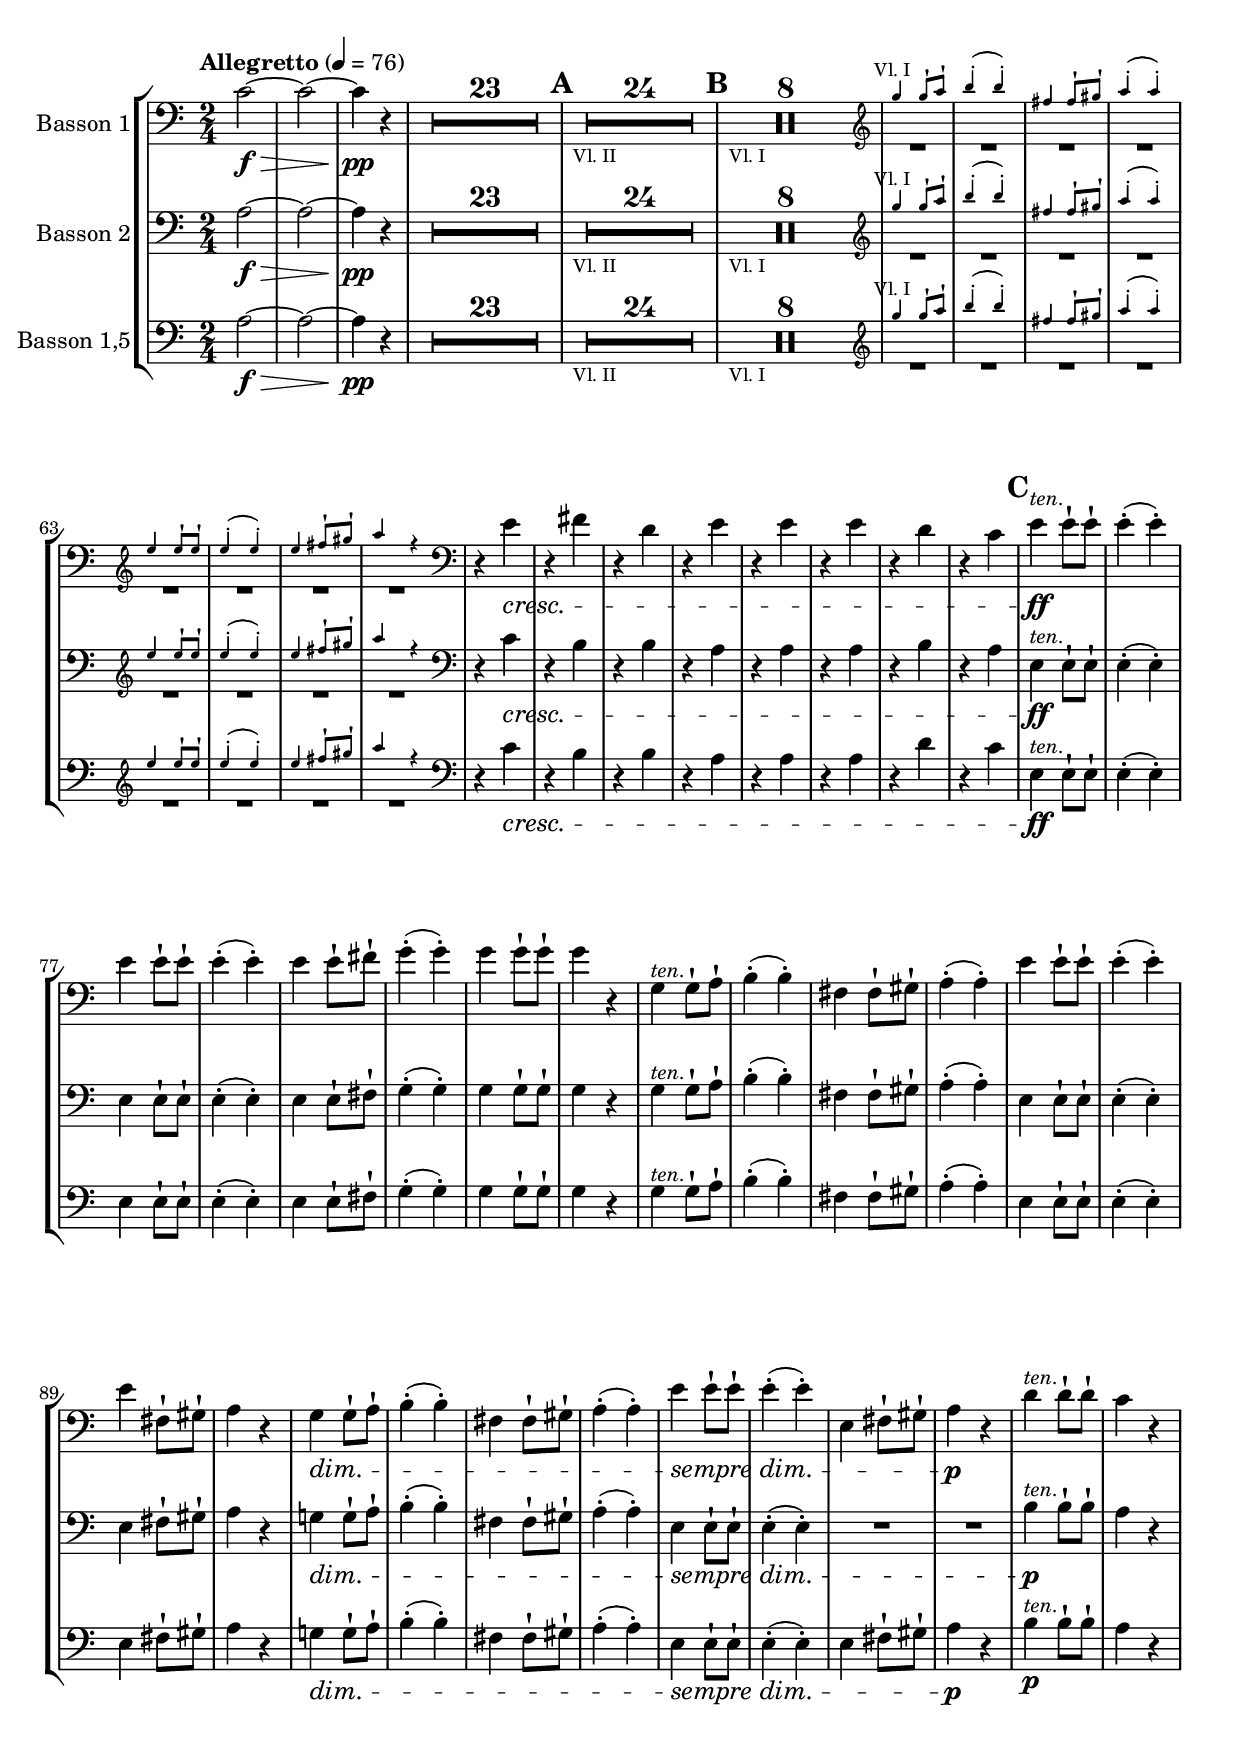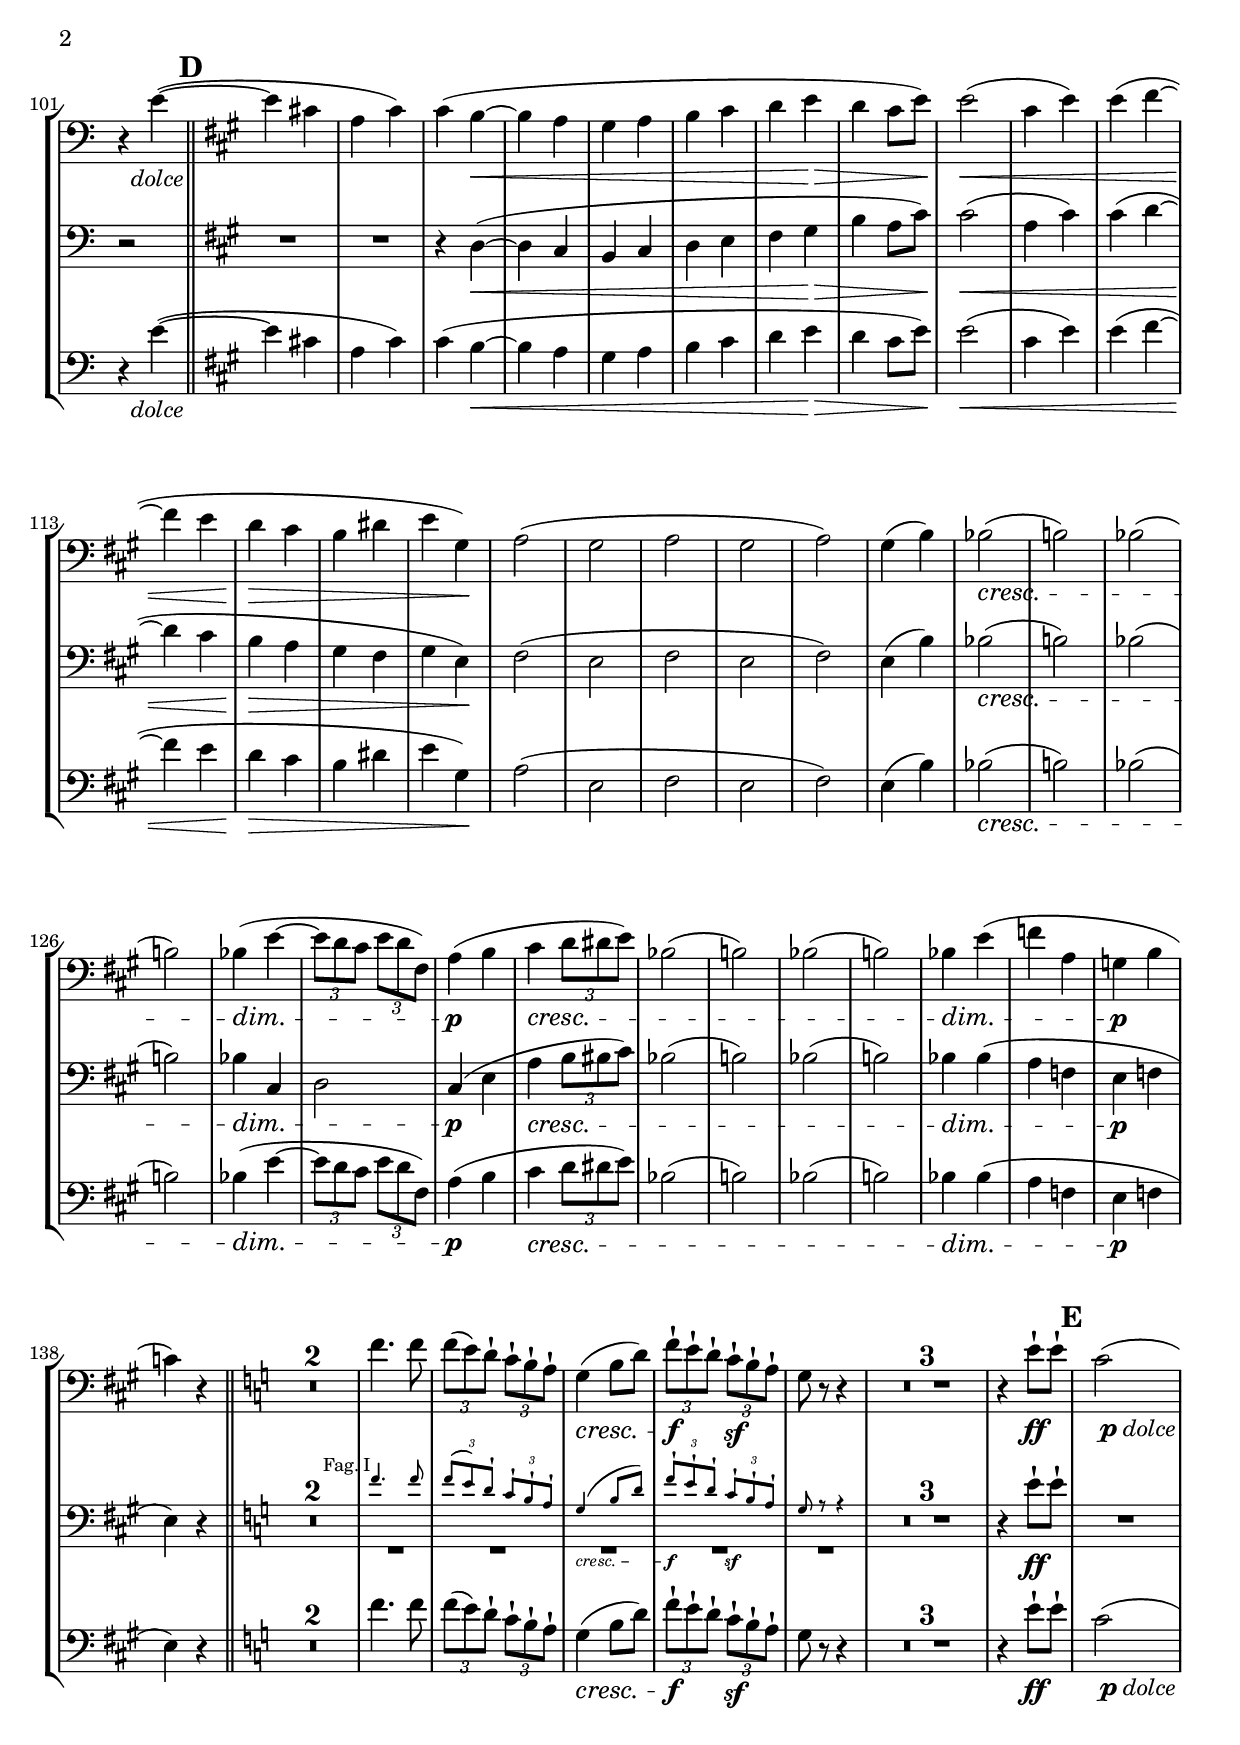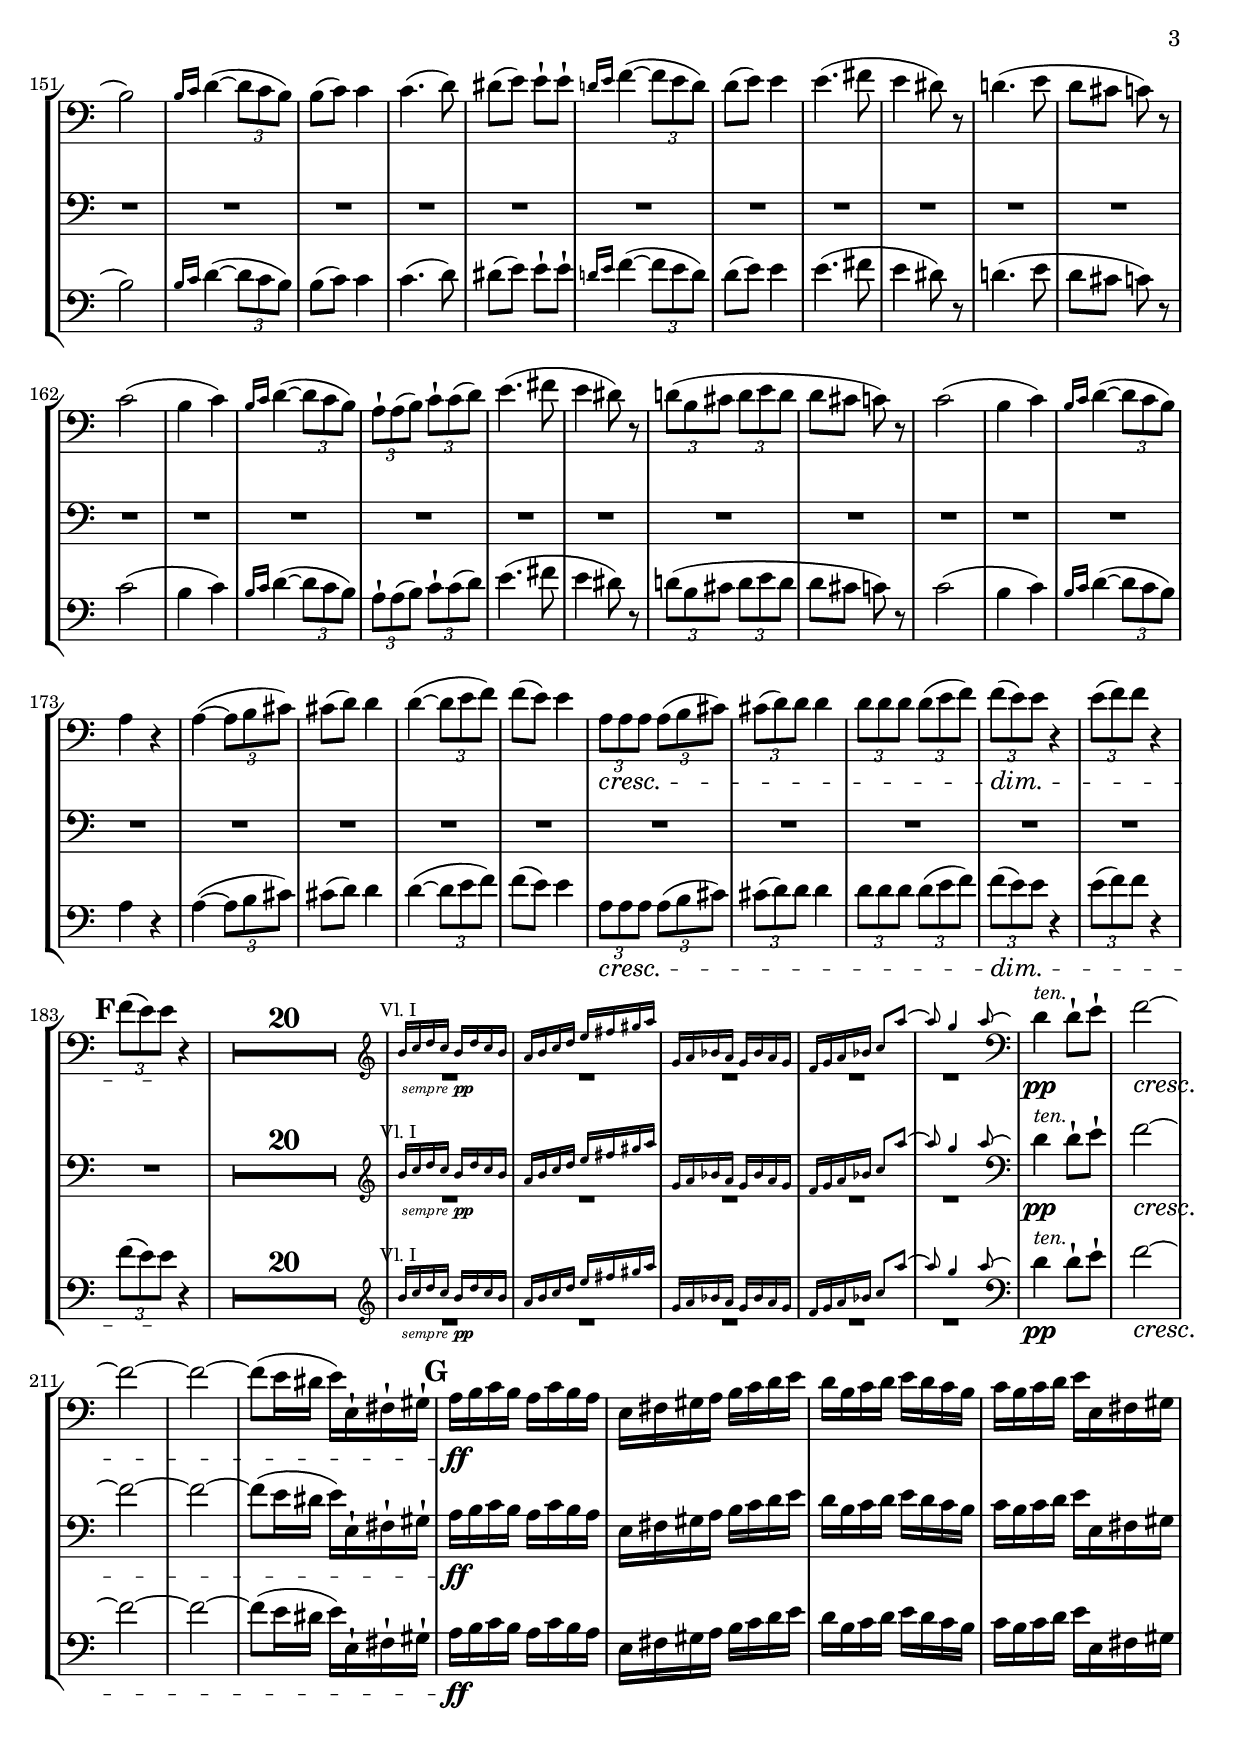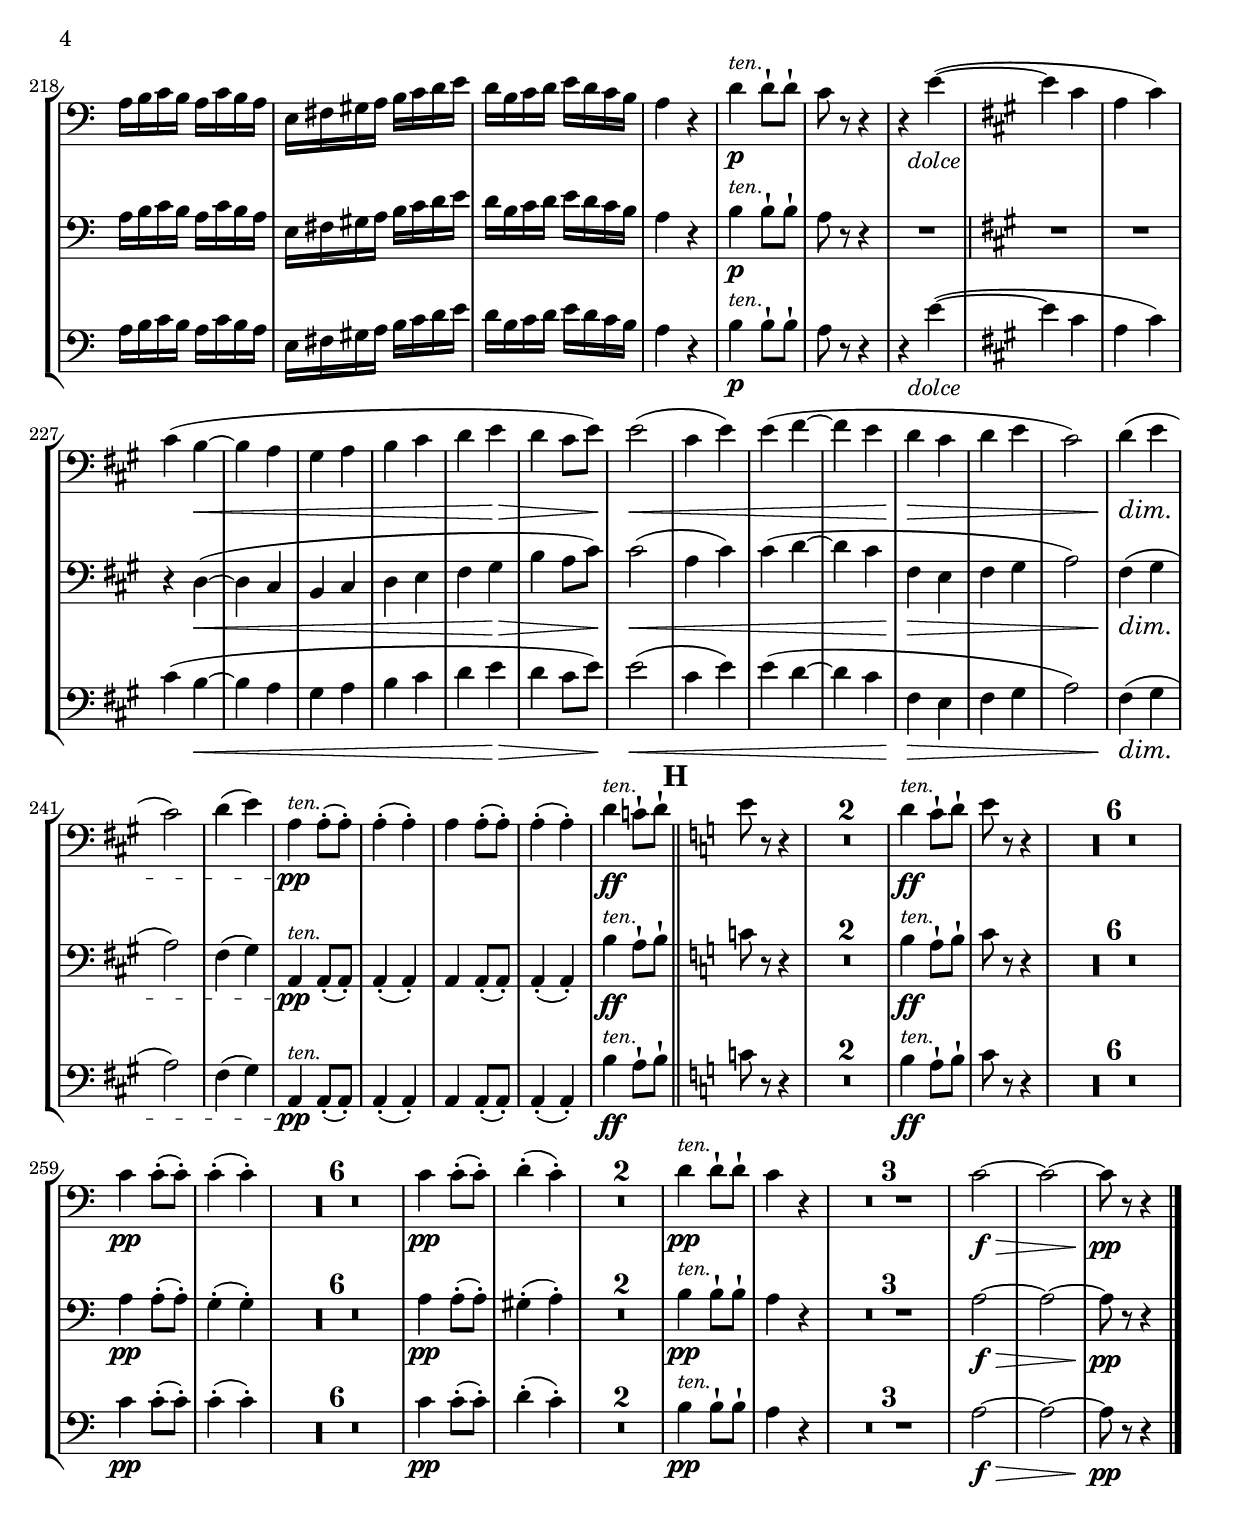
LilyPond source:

\version "2.24"

\include "../../definitions.ly"
\version "2.24"

\include "../../definitions.ly"
\version "2.24"

\include "../../definitions.ly"

\addQuote "M2Vl1" {
	\relative c''' {
		R2*3 |
		R2*23 |
		R2*24 |
		R2*8 |
		g4 g8-! a8-! |
		b4(-. b4-.) |
		fis4 fis8-! gis-! |
		a4(-. a4-.) |
		e4 e8-! e8-! |
		e4(-. e4-.) |
		e4 fis8-! gis8-! |
		a4 r4 |
		R2*137 |
		b,16 \semprepp c d c b d c b |
		a b c d e fis gis a |
		g, a bes a g bes a g |
		f g a bes c8 a'8~ |
		a8 g4 \tweak control-points #'((4.2 . 3.5) (5 . 4) (5.5 . 4) (6 . 3.5)) ( <> ) a8  |
	}
}


voicebeethovenHxmouvementCxbassonBxmd = \absolute {
	\include "../../parametres.ly"
	\clef bass \time 2/4 \key a \minor \tempo "Allegretto" 4=76
	c'2~ \f\> |
	c'2~ |
	c'4\pp r4 |
	R2*23 |
	\mark\default
	<>_\markup{\center-align \tiny "Vl. II"} R2*24 |
	\mark\default
	<>_\markup{\center-align \tiny "Vl. I"} R2*8 |
	\cueDuringWithClef #"M2Vl1" #UP "treble" {<>^\markup {\center-align \tiny "Vl. I"} R2*8} |
	r4 e'4 \cresc |
	r4 fis'4 |
	r4 d'4 |
	r4 e'4 |
	r4 e'4 |
	r4 e'4 |
	r4 d'4 |
	r4 c'4 |
	\mark\default
	e'4\tenutotext \ff e'8-! e'8-! |
	e'4-.( e'4-.) |
	e'4 e'8-! e'8-! |
	e'4-.( e'4-.) |
	e'4 e'8-! fis'8-! |
	g'4-.( g'4-.) |
	g'4 g'8-! g'8-! |
	g'4 r4 |
	g4\tenutotext g8-! a8-! |
	b4-.( b4-.) |
	fis4 fis8-! gis8-! |
	a4-.( a4-.) |
	e'4 e'8-! e'8-! |
	e'4-.( e'4-.) |
	e'4 fis8-! gis8-! |
	a4 r4 |
	g4 \dim g8-! a8-! |
	b4-.( b4-.) |
	fis4 fis8-! gis8-! |
	a4-.( a4-.) |
	e'4 \sempredim e'8-! e'8-! |
	e'4-.( e'4-.) |
	e4 fis8-! gis8-! |
	a4 \p r4 |
	d'4\tenutotext d'8-! d'8-! |
	c'4 r4 |
	r4 e'4(~ \dolce \section |
	\mark\default \barNumberCheck 102
	\key a \major e'4 cis'!4 |
	a4 cis'4) |
	cis'4( b4~ \< |
	b4 a4 |
	gis4 a4 |
	b4 cis'4 |
	d'4 e'4 \> |
	d'4 cis'8 e'8) |
	e'2( \< |
	cis'4 e'4) |
	e'4( fis'4~ |
	fis'4 e'4 |
	d'4 \> cis'4 |
	b4 dis'4 |
	e'4 gis4) \! |
	a2( |
	gis2 |
	a2 |
	gis2 |
	a2) |
	gis4( b4) |
	bes2( \cresc |
	b2) |
	bes2( |
	b2) |
	bes4( \dim e'4~ |
	\tuplet 3/2 {e'8 d'8 cis'8} \tuplet 3/2 {e'8 d'8 fis8}) |
	a4( \p b4 |
	cis'4 \cresc \tuplet 3/2 {d'8 dis'8 e'8}) |
	bes2( |
	b2) |
	bes2( |
	b2) |
	bes4 \dim e'4( |
	f'4 a4 |
	g4 \p b4 |
	c'4) r4 \section |
	\key a \minor
	R2*2 |
	f'4. f'8 |
	\tuplet 3/2 {f'8( e'8) d'8-!} \tuplet 3/2 {c'8-! b8-! a8-!} |
	g4( \cresc b8 d'8) |
	\tuplet 3/2 {f'8-! \f e'8-! d'8-!} \tuplet 3/2 {c'8-! \sf b8-! a8-!} |
	g8 r8 r4 |
	R2*3 |
	r4 e'8-! \ff e'8-! |
	\mark\default \barNumberCheck 150
	c'2( \pdolce |
	b2) |
	\grace{b16 c'16} d'4(~ \tuplet 3/2 {d'8 c'8 b8}) |
	b8( c'8) c'4 |
	c'4.( d'8) |
	dis'8( e'8) e'8-! e'8-! |
	\grace{d'16 e'16} f'4(~ \tuplet 3/2 {f'8 e'8 d'8}) |
	d'8( e'8) e'4 |
	e'4.( fis'8 |
	e'4 dis'8) r8 |
	d'4.( e'8 |
	d'8 cis'8 c'8) r8 |
	c'2( |
	b4 c'4) |
	\grace{b16 c'} d'4(~ \tuplet 3/2 {d'8 c'8 b8}) |
	\tuplet 3/2 {a8-! a8( b8)} \tuplet 3/2 {c'8-! c'8( d'8)} |
	e'4.( fis'8 |
	e'4 dis'8) r8 |
	% TODO: il faudrait mettre une liaison de phrasé
	\tuplet 3/2 {d'8( b8 cis'8} \tuplet 3/2 {d'8 e'8 d'8} |
	d'8 cis'8 c'8) r8 |
	c'2( |
	b4 c'4) |
	\grace{b16 c'} d'4(~ \tuplet 3/2 {d'8 c'8 b8}) |
	a4 r4 |
	a4(~ \tuplet 3/2 {a8 b8 cis'8}) |
	cis'8( d'8) d'4 |
	d'4(~ \tuplet 3/2 {d'8 e'8 f'8}) |
	f'8( e'8) e'4 |
	\tuplet 3/2 {a8 \cresc a8 a8} \tuplet 3/2 {a8( b8 cis'8)} |
	\tuplet 3/2 {cis'8( d'8) d'8} d'4 |
	\tuplet 3/2 {d'8 d'8 d'8} \tuplet 3/2 {d'8( e'8 f'8)} |
	\tuplet 3/2 {f'8( \dim e'8 ) e'8} r4 |
	\tuplet 3/2 {e'8( f'8) f'8} r4 |
	\mark\default \barNumberCheck 183
	\tuplet 3/2 {f'8( e'8) e'8 \!} r4 |
	R2*20 |
	\cueDuringWithClef #"M2Vl1" #UP "treble" {<>^\markup {\center-align \tiny "Vl. I"} R2*5} |
	d'4\tenutotext \pp d'8-! e'8-! |
	f'2~ \cresc |
	f'2~ |
	f'2~ |
	f'8( e'16 dis'16 e'16) e16-! fis16-! gis16-! |
	\mark\default \barNumberCheck 214
	a16 \ff b16 c'16 b16 a16 c'16 b16 a16 |
	e16 fis16 gis16 a16 b16 c'16 d'16 e'16 |
	d'16 b16 c'16 d'16 e'16 d'16 c'16 b16 |
	c'16 b16 c'16 d'16 e'16 e16 fis16 gis16 |
	a16 b16 c'16 b16 a16 c'16 b16 a16 |
	e16 fis16 gis16 a16 b16 c'16 d'16 e'16 |
	d'16 b16 c'16 d'16 e'16 d'16 c'16 b16 |
	a4 r4 |
	d'4\tenutotext \p d'8-! d'8-! |
	c'8 r8 r4 |
	r4 e'4(~ \dolce |
	\key a \major
	e'4 cis'4 |
	a4 cis'4 ) |
	cis'4( b4~ \< |
	b4 a4 |
	gis4 a4 |
	b4 cis'4 |
	d'4 e'4 \> |
	d'4 cis'8 e'8) |
	e'2( \< |
	cis'4 e'4) |
	e'4( fis'4~ |
	fis'4 e'4 |
	d'4 \> cis'4 |
	d'4 e'4 |
	cis'2) |
	d'4( \dim e'4 |
	cis'2) |
	d'4( e'4) |
	a4\tenutotext \pp a8-.( a8-.) |
	a4-.( a4-.) |
	a4 a8-.( a8-.) |
	a4-.( a4-.) |
	d'4\tenutotext \ff c'8-! d'8-! \section |
	\mark\default \barNumberCheck 248
	\key a \minor e'8 r8 r4 |
	R2*2 |
	d'4\tenutotext \ff c'8-! d'8-! |
	e'8 r8 r4 |
	R2*6 |
	c'4 \pp c'8-.( c'8-.) |
	c'4-.( c'4-.) |
	R2*6 |
	c'4 \pp c'8-.( c'8-.) |
	d'4-.( c'4-.) |
	R2*2 |
	d'4\tenutotext \pp d'8-! d'8-! |
	c'4 r4 |
	R2*3 |
	c'2~ \f\> |
	c'2~ |
	c'8 \pp r8 r4 \fine |
}

\version "2.24"

\include "../../definitions.ly"
\version "2.24"

\include "../../definitions.ly"

\addQuote "M2Vl1" {
	\relative c''' {
		R2*3 |
		R2*23 |
		R2*24 |
		R2*8 |
		g4 g8-! a8-! |
		b4(-. b4-.) |
		fis4 fis8-! gis-! |
		a4(-. a4-.) |
		e4 e8-! e8-! |
		e4(-. e4-.) |
		e4 fis8-! gis8-! |
		a4 r4 |
		R2*137 |
		b,16 \semprepp c d c b d c b |
		a b c d e fis gis a |
		g, a bes a g bes a g |
		f g a bes c8 a'8~ |
		a8 g4 \tweak control-points #'((4.2 . 3.5) (5 . 4) (5.5 . 4) (6 . 3.5)) ( <> ) a8  |
	}
}

\version "2.24"

\include "../../definitions.ly"
\version "2.24"

\include "../../definitions.ly"

\addQuote "M2Vl1" {
	\relative c''' {
		R2*3 |
		R2*23 |
		R2*24 |
		R2*8 |
		g4 g8-! a8-! |
		b4(-. b4-.) |
		fis4 fis8-! gis-! |
		a4(-. a4-.) |
		e4 e8-! e8-! |
		e4(-. e4-.) |
		e4 fis8-! gis8-! |
		a4 r4 |
		R2*137 |
		b,16 \semprepp c d c b d c b |
		a b c d e fis gis a |
		g, a bes a g bes a g |
		f g a bes c8 a'8~ |
		a8 g4 \tweak control-points #'((4.2 . 3.5) (5 . 4) (5.5 . 4) (6 . 3.5)) ( <> ) a8  |
	}
}


voicebeethovenHxmouvementCxbassonBxmd = \absolute {
	\include "../../parametres.ly"
	\clef bass \time 2/4 \key a \minor \tempo "Allegretto" 4=76
	c'2~ \f\> |
	c'2~ |
	c'4\pp r4 |
	R2*23 |
	\mark\default
	<>_\markup{\center-align \tiny "Vl. II"} R2*24 |
	\mark\default
	<>_\markup{\center-align \tiny "Vl. I"} R2*8 |
	\cueDuringWithClef #"M2Vl1" #UP "treble" {<>^\markup {\center-align \tiny "Vl. I"} R2*8} |
	r4 e'4 \cresc |
	r4 fis'4 |
	r4 d'4 |
	r4 e'4 |
	r4 e'4 |
	r4 e'4 |
	r4 d'4 |
	r4 c'4 |
	\mark\default
	e'4\tenutotext \ff e'8-! e'8-! |
	e'4-.( e'4-.) |
	e'4 e'8-! e'8-! |
	e'4-.( e'4-.) |
	e'4 e'8-! fis'8-! |
	g'4-.( g'4-.) |
	g'4 g'8-! g'8-! |
	g'4 r4 |
	g4\tenutotext g8-! a8-! |
	b4-.( b4-.) |
	fis4 fis8-! gis8-! |
	a4-.( a4-.) |
	e'4 e'8-! e'8-! |
	e'4-.( e'4-.) |
	e'4 fis8-! gis8-! |
	a4 r4 |
	g4 \dim g8-! a8-! |
	b4-.( b4-.) |
	fis4 fis8-! gis8-! |
	a4-.( a4-.) |
	e'4 \sempredim e'8-! e'8-! |
	e'4-.( e'4-.) |
	e4 fis8-! gis8-! |
	a4 \p r4 |
	d'4\tenutotext d'8-! d'8-! |
	c'4 r4 |
	r4 e'4(~ \dolce \section |
	\mark\default \barNumberCheck 102
	\key a \major e'4 cis'!4 |
	a4 cis'4) |
	cis'4( b4~ \< |
	b4 a4 |
	gis4 a4 |
	b4 cis'4 |
	d'4 e'4 \> |
	d'4 cis'8 e'8) |
	e'2( \< |
	cis'4 e'4) |
	e'4( fis'4~ |
	fis'4 e'4 |
	d'4 \> cis'4 |
	b4 dis'4 |
	e'4 gis4) \! |
	a2( |
	gis2 |
	a2 |
	gis2 |
	a2) |
	gis4( b4) |
	bes2( \cresc |
	b2) |
	bes2( |
	b2) |
	bes4( \dim e'4~ |
	\tuplet 3/2 {e'8 d'8 cis'8} \tuplet 3/2 {e'8 d'8 fis8}) |
	a4( \p b4 |
	cis'4 \cresc \tuplet 3/2 {d'8 dis'8 e'8}) |
	bes2( |
	b2) |
	bes2( |
	b2) |
	bes4 \dim e'4( |
	f'4 a4 |
	g4 \p b4 |
	c'4) r4 \section |
	\key a \minor
	R2*2 |
	f'4. f'8 |
	\tuplet 3/2 {f'8( e'8) d'8-!} \tuplet 3/2 {c'8-! b8-! a8-!} |
	g4( \cresc b8 d'8) |
	\tuplet 3/2 {f'8-! \f e'8-! d'8-!} \tuplet 3/2 {c'8-! \sf b8-! a8-!} |
	g8 r8 r4 |
	R2*3 |
	r4 e'8-! \ff e'8-! |
	\mark\default \barNumberCheck 150
	c'2( \pdolce |
	b2) |
	\grace{b16 c'16} d'4(~ \tuplet 3/2 {d'8 c'8 b8}) |
	b8( c'8) c'4 |
	c'4.( d'8) |
	dis'8( e'8) e'8-! e'8-! |
	\grace{d'16 e'16} f'4(~ \tuplet 3/2 {f'8 e'8 d'8}) |
	d'8( e'8) e'4 |
	e'4.( fis'8 |
	e'4 dis'8) r8 |
	d'4.( e'8 |
	d'8 cis'8 c'8) r8 |
	c'2( |
	b4 c'4) |
	\grace{b16 c'} d'4(~ \tuplet 3/2 {d'8 c'8 b8}) |
	\tuplet 3/2 {a8-! a8( b8)} \tuplet 3/2 {c'8-! c'8( d'8)} |
	e'4.( fis'8 |
	e'4 dis'8) r8 |
	% TODO: il faudrait mettre une liaison de phrasé
	\tuplet 3/2 {d'8( b8 cis'8} \tuplet 3/2 {d'8 e'8 d'8} |
	d'8 cis'8 c'8) r8 |
	c'2( |
	b4 c'4) |
	\grace{b16 c'} d'4(~ \tuplet 3/2 {d'8 c'8 b8}) |
	a4 r4 |
	a4(~ \tuplet 3/2 {a8 b8 cis'8}) |
	cis'8( d'8) d'4 |
	d'4(~ \tuplet 3/2 {d'8 e'8 f'8}) |
	f'8( e'8) e'4 |
	\tuplet 3/2 {a8 \cresc a8 a8} \tuplet 3/2 {a8( b8 cis'8)} |
	\tuplet 3/2 {cis'8( d'8) d'8} d'4 |
	\tuplet 3/2 {d'8 d'8 d'8} \tuplet 3/2 {d'8( e'8 f'8)} |
	\tuplet 3/2 {f'8( \dim e'8 ) e'8} r4 |
	\tuplet 3/2 {e'8( f'8) f'8} r4 |
	\mark\default \barNumberCheck 183
	\tuplet 3/2 {f'8( e'8) e'8 \!} r4 |
	R2*20 |
	\cueDuringWithClef #"M2Vl1" #UP "treble" {<>^\markup {\center-align \tiny "Vl. I"} R2*5} |
	d'4\tenutotext \pp d'8-! e'8-! |
	f'2~ \cresc |
	f'2~ |
	f'2~ |
	f'8( e'16 dis'16 e'16) e16-! fis16-! gis16-! |
	\mark\default \barNumberCheck 214
	a16 \ff b16 c'16 b16 a16 c'16 b16 a16 |
	e16 fis16 gis16 a16 b16 c'16 d'16 e'16 |
	d'16 b16 c'16 d'16 e'16 d'16 c'16 b16 |
	c'16 b16 c'16 d'16 e'16 e16 fis16 gis16 |
	a16 b16 c'16 b16 a16 c'16 b16 a16 |
	e16 fis16 gis16 a16 b16 c'16 d'16 e'16 |
	d'16 b16 c'16 d'16 e'16 d'16 c'16 b16 |
	a4 r4 |
	d'4\tenutotext \p d'8-! d'8-! |
	c'8 r8 r4 |
	r4 e'4(~ \dolce |
	\key a \major
	e'4 cis'4 |
	a4 cis'4 ) |
	cis'4( b4~ \< |
	b4 a4 |
	gis4 a4 |
	b4 cis'4 |
	d'4 e'4 \> |
	d'4 cis'8 e'8) |
	e'2( \< |
	cis'4 e'4) |
	e'4( fis'4~ |
	fis'4 e'4 |
	d'4 \> cis'4 |
	d'4 e'4 |
	cis'2) |
	d'4( \dim e'4 |
	cis'2) |
	d'4( e'4) |
	a4\tenutotext \pp a8-.( a8-.) |
	a4-.( a4-.) |
	a4 a8-.( a8-.) |
	a4-.( a4-.) |
	d'4\tenutotext \ff c'8-! d'8-! \section |
	\mark\default \barNumberCheck 248
	\key a \minor e'8 r8 r4 |
	R2*2 |
	d'4\tenutotext \ff c'8-! d'8-! |
	e'8 r8 r4 |
	R2*6 |
	c'4 \pp c'8-.( c'8-.) |
	c'4-.( c'4-.) |
	R2*6 |
	c'4 \pp c'8-.( c'8-.) |
	d'4-.( c'4-.) |
	R2*2 |
	d'4\tenutotext \pp d'8-! d'8-! |
	c'4 r4 |
	R2*3 |
	c'2~ \f\> |
	c'2~ |
	c'8 \pp r8 r4 \fine |
}


\addQuote "M2Basson1" {\voicebeethovenHxmouvementCxbassonBxmd}

voicebeethovenHxmouvementCxbassonCxmd = \absolute {
	\include "../../parametres.ly"
	\clef bass \time 2/4 \key a \minor \tempo "Allegretto" 4=76
	a2~ \f\> |
	a2~ |
	a4 \pp r4 |
	R2*23 |
	\mark\default
	<>_\markup{\center-align \tiny "Vl. II"} R2*24 |
	\mark\default
	<>_\markup{\center-align \tiny "Vl. I"} R2*8 |
	\cueDuringWithClef #"M2Vl1" #UP "treble" {<>^\markup {\center-align \tiny "Vl. I"} R2*8} |
	r4 c'4 \cresc |
	r4 b4 |
	r4 b4 |
	r4 a4 |
	r4 a4 |
	r4 a4 |
	r4 b4 |
	r4 a4 |
	\mark\default \barNumberCheck 75
	e4\tenutotext \ff e8-! e8-! |
	e4-.( e4-.) |
	e4 e8-! e8-! |
	e4-.( e4-.) |
	e4 e8-! fis8-! |
	g4-.( g4-.) |
	g4 g8-! g8-! |
	g4 r4 |
	g4\tenutotext g8-! a8-! |
	b4-.( b4-.) |
	fis4 fis8-! gis8-! |
	a4-.( a4-.) |
	e4 e8-! e8-! |
	e4-.( e4-.) |
	e4 fis8-! gis8-! |
	a4 r4 |
	g!4 \dim g8-! a8-! |
	b4-.( b4-.) |
	fis4 fis8-! gis8-! |
	a4-.( a4-.) |
	e4 \sempredim e8-! e8-! |
	e4-.( e4-.) |
	R2*2 |
	b4\tenutotext \p b8-! b8-! |
	a4 r4 |
	r2 \section |
	\mark\default \barNumberCheck 102
	\key a \major
	R2*2 |
	r4 d4(~ \< |
	d4 cis4 |
	b,4 cis4 |
	d4 e4 |
	fis4 gis4 \> |
	b4 a8 cis'8) |
	cis'2( \< |
	a4 cis'4) |
	cis'4( d'4~ |
	d'4 cis'4 |
	b4 \> a4 |
	gis4 fis4 |
	gis4 e4) \! |
	fis2( |
	e2 |
	fis2 |
	e2 |
	fis2) |
	e4( b4) |
	bes2( \cresc |
	b2) |
	bes2( |
	b2) |
	bes4 \dim cis4 |
	d2 |
	cis4( \p e4 |
	a4 \cresc \tuplet 3/2 {b8 bis8 cis'8}) |
	bes2( |
	b2) |
	bes2( |
	b2) |
	bes4 \dim bes4( |
	a4 f4 |
	e4 \p f4 |
	e4) r4 \section |
	\key a \minor
	R2*2
	\cueDuring #"M2Basson1" #UP {<>^\markup {\right-align \tiny "Fag. I"} R2*5} |
	R2*3 |
	r4 e'8-! \ff e'8-! |
	\mark\default \barNumberCheck 150
	R2*33 |
	\mark\default
	R2*21 |
	\cueDuringWithClef #"M2Vl1" #UP "treble" {<>^\markup {\center-align \tiny "Vl. I"} R2*5} |
	d'4\tenutotext \pp d'8-! e'8-! |
	f'2~ \cresc |
	f'2~ |
	f'2~ |
	f'8( e'16 dis'16 e'16) e16-! fis16-! gis16-! |
	\mark\default \barNumberCheck 214
	a16 \ff b16 c'16 b16 a16 c'16 b16 a16 |
	e16 fis16 gis16 a16 b16 c'16 d'16 e'16 |
	d'16 b16 c'16 d'16 e'16 d'16 c'16 b16 |
	c'16 b16 c'16 d'16 e'16 e16 fis16 gis16 |
	a16 b16 c'16 b16 a16 c'16 b16 a16 |
	e16 fis16 gis16 a16 b16 c'16 d'16 e'16 |
	d'16 b16 c'16 d'16 e'16 d'16 c'16 b16 |
	a4 r4 |
	b4\tenutotext \p b8-! b8-! |
	a8 r8 r4 |
	R2 \section |
	\key a \major
	R2*2 |
	r4 d4(~ \< |
	d4 cis4 |
	b,4 cis4 |
	d4 e4 |
	fis4 gis4 \> |
	b4 a8 cis'8) |
	cis'2( \< |
	a4 cis'4) |
	cis'4( d'4~ |
	d'4 cis'4 |
	fis4 \> e4 |
	fis4 gis4 |
	a2) |
	fis4( \dim gis4 |
	a2) |
	fis4( gis4) |
	a,4\tenutotext \pp a,8-.( a,8-.) |
	a,4-.( a,4-.) |
	a,4 a,8-.( a,8-.) |
	a,4-.( a,4-.) |
	b4\tenutotext \ff a8-! b8-! \section |
	\key a \minor c'!8 r8 r4 |
	R2*2 |
	b4\tenutotext \ff a8-! b8-! |
	c'8 r8 r4 |
	R2*6 |
	a4 \pp a8-.( a8-.) |
	g4-.( g4-.) |
	R2*6 |
	a4 \pp a8-.( a8-.) |
	gis4-.( a4-.) |
	R2*2 |
	b4\tenutotext \pp b8-! b8-! |
	a4 r4 |
	R2*3 |
	a2~ \f\> |
	a2~ |
	a8 \pp r8 r4 \fine |
}

\version "2.24"

\include "../../definitions.ly"
\version "2.24"

\include "../../definitions.ly"

\addQuote "M2Vl1" {
	\relative c''' {
		R2*3 |
		R2*23 |
		R2*24 |
		R2*8 |
		g4 g8-! a8-! |
		b4(-. b4-.) |
		fis4 fis8-! gis-! |
		a4(-. a4-.) |
		e4 e8-! e8-! |
		e4(-. e4-.) |
		e4 fis8-! gis8-! |
		a4 r4 |
		R2*137 |
		b,16 \semprepp c d c b d c b |
		a b c d e fis gis a |
		g, a bes a g bes a g |
		f g a bes c8 a'8~ |
		a8 g4 \tweak control-points #'((4.2 . 3.5) (5 . 4) (5.5 . 4) (6 . 3.5)) ( <> ) a8  |
	}
}

\version "2.24"

\include "../../definitions.ly"
\version "2.24"

\include "../../definitions.ly"

\addQuote "M2Vl1" {
	\relative c''' {
		R2*3 |
		R2*23 |
		R2*24 |
		R2*8 |
		g4 g8-! a8-! |
		b4(-. b4-.) |
		fis4 fis8-! gis-! |
		a4(-. a4-.) |
		e4 e8-! e8-! |
		e4(-. e4-.) |
		e4 fis8-! gis8-! |
		a4 r4 |
		R2*137 |
		b,16 \semprepp c d c b d c b |
		a b c d e fis gis a |
		g, a bes a g bes a g |
		f g a bes c8 a'8~ |
		a8 g4 \tweak control-points #'((4.2 . 3.5) (5 . 4) (5.5 . 4) (6 . 3.5)) ( <> ) a8  |
	}
}


voicebeethovenHxmouvementCxbassonBxmd = \absolute {
	\include "../../parametres.ly"
	\clef bass \time 2/4 \key a \minor \tempo "Allegretto" 4=76
	c'2~ \f\> |
	c'2~ |
	c'4\pp r4 |
	R2*23 |
	\mark\default
	<>_\markup{\center-align \tiny "Vl. II"} R2*24 |
	\mark\default
	<>_\markup{\center-align \tiny "Vl. I"} R2*8 |
	\cueDuringWithClef #"M2Vl1" #UP "treble" {<>^\markup {\center-align \tiny "Vl. I"} R2*8} |
	r4 e'4 \cresc |
	r4 fis'4 |
	r4 d'4 |
	r4 e'4 |
	r4 e'4 |
	r4 e'4 |
	r4 d'4 |
	r4 c'4 |
	\mark\default
	e'4\tenutotext \ff e'8-! e'8-! |
	e'4-.( e'4-.) |
	e'4 e'8-! e'8-! |
	e'4-.( e'4-.) |
	e'4 e'8-! fis'8-! |
	g'4-.( g'4-.) |
	g'4 g'8-! g'8-! |
	g'4 r4 |
	g4\tenutotext g8-! a8-! |
	b4-.( b4-.) |
	fis4 fis8-! gis8-! |
	a4-.( a4-.) |
	e'4 e'8-! e'8-! |
	e'4-.( e'4-.) |
	e'4 fis8-! gis8-! |
	a4 r4 |
	g4 \dim g8-! a8-! |
	b4-.( b4-.) |
	fis4 fis8-! gis8-! |
	a4-.( a4-.) |
	e'4 \sempredim e'8-! e'8-! |
	e'4-.( e'4-.) |
	e4 fis8-! gis8-! |
	a4 \p r4 |
	d'4\tenutotext d'8-! d'8-! |
	c'4 r4 |
	r4 e'4(~ \dolce \section |
	\mark\default \barNumberCheck 102
	\key a \major e'4 cis'!4 |
	a4 cis'4) |
	cis'4( b4~ \< |
	b4 a4 |
	gis4 a4 |
	b4 cis'4 |
	d'4 e'4 \> |
	d'4 cis'8 e'8) |
	e'2( \< |
	cis'4 e'4) |
	e'4( fis'4~ |
	fis'4 e'4 |
	d'4 \> cis'4 |
	b4 dis'4 |
	e'4 gis4) \! |
	a2( |
	gis2 |
	a2 |
	gis2 |
	a2) |
	gis4( b4) |
	bes2( \cresc |
	b2) |
	bes2( |
	b2) |
	bes4( \dim e'4~ |
	\tuplet 3/2 {e'8 d'8 cis'8} \tuplet 3/2 {e'8 d'8 fis8}) |
	a4( \p b4 |
	cis'4 \cresc \tuplet 3/2 {d'8 dis'8 e'8}) |
	bes2( |
	b2) |
	bes2( |
	b2) |
	bes4 \dim e'4( |
	f'4 a4 |
	g4 \p b4 |
	c'4) r4 \section |
	\key a \minor
	R2*2 |
	f'4. f'8 |
	\tuplet 3/2 {f'8( e'8) d'8-!} \tuplet 3/2 {c'8-! b8-! a8-!} |
	g4( \cresc b8 d'8) |
	\tuplet 3/2 {f'8-! \f e'8-! d'8-!} \tuplet 3/2 {c'8-! \sf b8-! a8-!} |
	g8 r8 r4 |
	R2*3 |
	r4 e'8-! \ff e'8-! |
	\mark\default \barNumberCheck 150
	c'2( \pdolce |
	b2) |
	\grace{b16 c'16} d'4(~ \tuplet 3/2 {d'8 c'8 b8}) |
	b8( c'8) c'4 |
	c'4.( d'8) |
	dis'8( e'8) e'8-! e'8-! |
	\grace{d'16 e'16} f'4(~ \tuplet 3/2 {f'8 e'8 d'8}) |
	d'8( e'8) e'4 |
	e'4.( fis'8 |
	e'4 dis'8) r8 |
	d'4.( e'8 |
	d'8 cis'8 c'8) r8 |
	c'2( |
	b4 c'4) |
	\grace{b16 c'} d'4(~ \tuplet 3/2 {d'8 c'8 b8}) |
	\tuplet 3/2 {a8-! a8( b8)} \tuplet 3/2 {c'8-! c'8( d'8)} |
	e'4.( fis'8 |
	e'4 dis'8) r8 |
	% TODO: il faudrait mettre une liaison de phrasé
	\tuplet 3/2 {d'8( b8 cis'8} \tuplet 3/2 {d'8 e'8 d'8} |
	d'8 cis'8 c'8) r8 |
	c'2( |
	b4 c'4) |
	\grace{b16 c'} d'4(~ \tuplet 3/2 {d'8 c'8 b8}) |
	a4 r4 |
	a4(~ \tuplet 3/2 {a8 b8 cis'8}) |
	cis'8( d'8) d'4 |
	d'4(~ \tuplet 3/2 {d'8 e'8 f'8}) |
	f'8( e'8) e'4 |
	\tuplet 3/2 {a8 \cresc a8 a8} \tuplet 3/2 {a8( b8 cis'8)} |
	\tuplet 3/2 {cis'8( d'8) d'8} d'4 |
	\tuplet 3/2 {d'8 d'8 d'8} \tuplet 3/2 {d'8( e'8 f'8)} |
	\tuplet 3/2 {f'8( \dim e'8 ) e'8} r4 |
	\tuplet 3/2 {e'8( f'8) f'8} r4 |
	\mark\default \barNumberCheck 183
	\tuplet 3/2 {f'8( e'8) e'8 \!} r4 |
	R2*20 |
	\cueDuringWithClef #"M2Vl1" #UP "treble" {<>^\markup {\center-align \tiny "Vl. I"} R2*5} |
	d'4\tenutotext \pp d'8-! e'8-! |
	f'2~ \cresc |
	f'2~ |
	f'2~ |
	f'8( e'16 dis'16 e'16) e16-! fis16-! gis16-! |
	\mark\default \barNumberCheck 214
	a16 \ff b16 c'16 b16 a16 c'16 b16 a16 |
	e16 fis16 gis16 a16 b16 c'16 d'16 e'16 |
	d'16 b16 c'16 d'16 e'16 d'16 c'16 b16 |
	c'16 b16 c'16 d'16 e'16 e16 fis16 gis16 |
	a16 b16 c'16 b16 a16 c'16 b16 a16 |
	e16 fis16 gis16 a16 b16 c'16 d'16 e'16 |
	d'16 b16 c'16 d'16 e'16 d'16 c'16 b16 |
	a4 r4 |
	d'4\tenutotext \p d'8-! d'8-! |
	c'8 r8 r4 |
	r4 e'4(~ \dolce |
	\key a \major
	e'4 cis'4 |
	a4 cis'4 ) |
	cis'4( b4~ \< |
	b4 a4 |
	gis4 a4 |
	b4 cis'4 |
	d'4 e'4 \> |
	d'4 cis'8 e'8) |
	e'2( \< |
	cis'4 e'4) |
	e'4( fis'4~ |
	fis'4 e'4 |
	d'4 \> cis'4 |
	d'4 e'4 |
	cis'2) |
	d'4( \dim e'4 |
	cis'2) |
	d'4( e'4) |
	a4\tenutotext \pp a8-.( a8-.) |
	a4-.( a4-.) |
	a4 a8-.( a8-.) |
	a4-.( a4-.) |
	d'4\tenutotext \ff c'8-! d'8-! \section |
	\mark\default \barNumberCheck 248
	\key a \minor e'8 r8 r4 |
	R2*2 |
	d'4\tenutotext \ff c'8-! d'8-! |
	e'8 r8 r4 |
	R2*6 |
	c'4 \pp c'8-.( c'8-.) |
	c'4-.( c'4-.) |
	R2*6 |
	c'4 \pp c'8-.( c'8-.) |
	d'4-.( c'4-.) |
	R2*2 |
	d'4\tenutotext \pp d'8-! d'8-! |
	c'4 r4 |
	R2*3 |
	c'2~ \f\> |
	c'2~ |
	c'8 \pp r8 r4 \fine |
}

\version "2.24"

\include "../../definitions.ly"
\version "2.24"

\include "../../definitions.ly"

\addQuote "M2Vl1" {
	\relative c''' {
		R2*3 |
		R2*23 |
		R2*24 |
		R2*8 |
		g4 g8-! a8-! |
		b4(-. b4-.) |
		fis4 fis8-! gis-! |
		a4(-. a4-.) |
		e4 e8-! e8-! |
		e4(-. e4-.) |
		e4 fis8-! gis8-! |
		a4 r4 |
		R2*137 |
		b,16 \semprepp c d c b d c b |
		a b c d e fis gis a |
		g, a bes a g bes a g |
		f g a bes c8 a'8~ |
		a8 g4 \tweak control-points #'((4.2 . 3.5) (5 . 4) (5.5 . 4) (6 . 3.5)) ( <> ) a8  |
	}
}

\version "2.24"

\include "../../definitions.ly"
\version "2.24"

\include "../../definitions.ly"

\addQuote "M2Vl1" {
	\relative c''' {
		R2*3 |
		R2*23 |
		R2*24 |
		R2*8 |
		g4 g8-! a8-! |
		b4(-. b4-.) |
		fis4 fis8-! gis-! |
		a4(-. a4-.) |
		e4 e8-! e8-! |
		e4(-. e4-.) |
		e4 fis8-! gis8-! |
		a4 r4 |
		R2*137 |
		b,16 \semprepp c d c b d c b |
		a b c d e fis gis a |
		g, a bes a g bes a g |
		f g a bes c8 a'8~ |
		a8 g4 \tweak control-points #'((4.2 . 3.5) (5 . 4) (5.5 . 4) (6 . 3.5)) ( <> ) a8  |
	}
}


voicebeethovenHxmouvementCxbassonBxmd = \absolute {
	\include "../../parametres.ly"
	\clef bass \time 2/4 \key a \minor \tempo "Allegretto" 4=76
	c'2~ \f\> |
	c'2~ |
	c'4\pp r4 |
	R2*23 |
	\mark\default
	<>_\markup{\center-align \tiny "Vl. II"} R2*24 |
	\mark\default
	<>_\markup{\center-align \tiny "Vl. I"} R2*8 |
	\cueDuringWithClef #"M2Vl1" #UP "treble" {<>^\markup {\center-align \tiny "Vl. I"} R2*8} |
	r4 e'4 \cresc |
	r4 fis'4 |
	r4 d'4 |
	r4 e'4 |
	r4 e'4 |
	r4 e'4 |
	r4 d'4 |
	r4 c'4 |
	\mark\default
	e'4\tenutotext \ff e'8-! e'8-! |
	e'4-.( e'4-.) |
	e'4 e'8-! e'8-! |
	e'4-.( e'4-.) |
	e'4 e'8-! fis'8-! |
	g'4-.( g'4-.) |
	g'4 g'8-! g'8-! |
	g'4 r4 |
	g4\tenutotext g8-! a8-! |
	b4-.( b4-.) |
	fis4 fis8-! gis8-! |
	a4-.( a4-.) |
	e'4 e'8-! e'8-! |
	e'4-.( e'4-.) |
	e'4 fis8-! gis8-! |
	a4 r4 |
	g4 \dim g8-! a8-! |
	b4-.( b4-.) |
	fis4 fis8-! gis8-! |
	a4-.( a4-.) |
	e'4 \sempredim e'8-! e'8-! |
	e'4-.( e'4-.) |
	e4 fis8-! gis8-! |
	a4 \p r4 |
	d'4\tenutotext d'8-! d'8-! |
	c'4 r4 |
	r4 e'4(~ \dolce \section |
	\mark\default \barNumberCheck 102
	\key a \major e'4 cis'!4 |
	a4 cis'4) |
	cis'4( b4~ \< |
	b4 a4 |
	gis4 a4 |
	b4 cis'4 |
	d'4 e'4 \> |
	d'4 cis'8 e'8) |
	e'2( \< |
	cis'4 e'4) |
	e'4( fis'4~ |
	fis'4 e'4 |
	d'4 \> cis'4 |
	b4 dis'4 |
	e'4 gis4) \! |
	a2( |
	gis2 |
	a2 |
	gis2 |
	a2) |
	gis4( b4) |
	bes2( \cresc |
	b2) |
	bes2( |
	b2) |
	bes4( \dim e'4~ |
	\tuplet 3/2 {e'8 d'8 cis'8} \tuplet 3/2 {e'8 d'8 fis8}) |
	a4( \p b4 |
	cis'4 \cresc \tuplet 3/2 {d'8 dis'8 e'8}) |
	bes2( |
	b2) |
	bes2( |
	b2) |
	bes4 \dim e'4( |
	f'4 a4 |
	g4 \p b4 |
	c'4) r4 \section |
	\key a \minor
	R2*2 |
	f'4. f'8 |
	\tuplet 3/2 {f'8( e'8) d'8-!} \tuplet 3/2 {c'8-! b8-! a8-!} |
	g4( \cresc b8 d'8) |
	\tuplet 3/2 {f'8-! \f e'8-! d'8-!} \tuplet 3/2 {c'8-! \sf b8-! a8-!} |
	g8 r8 r4 |
	R2*3 |
	r4 e'8-! \ff e'8-! |
	\mark\default \barNumberCheck 150
	c'2( \pdolce |
	b2) |
	\grace{b16 c'16} d'4(~ \tuplet 3/2 {d'8 c'8 b8}) |
	b8( c'8) c'4 |
	c'4.( d'8) |
	dis'8( e'8) e'8-! e'8-! |
	\grace{d'16 e'16} f'4(~ \tuplet 3/2 {f'8 e'8 d'8}) |
	d'8( e'8) e'4 |
	e'4.( fis'8 |
	e'4 dis'8) r8 |
	d'4.( e'8 |
	d'8 cis'8 c'8) r8 |
	c'2( |
	b4 c'4) |
	\grace{b16 c'} d'4(~ \tuplet 3/2 {d'8 c'8 b8}) |
	\tuplet 3/2 {a8-! a8( b8)} \tuplet 3/2 {c'8-! c'8( d'8)} |
	e'4.( fis'8 |
	e'4 dis'8) r8 |
	% TODO: il faudrait mettre une liaison de phrasé
	\tuplet 3/2 {d'8( b8 cis'8} \tuplet 3/2 {d'8 e'8 d'8} |
	d'8 cis'8 c'8) r8 |
	c'2( |
	b4 c'4) |
	\grace{b16 c'} d'4(~ \tuplet 3/2 {d'8 c'8 b8}) |
	a4 r4 |
	a4(~ \tuplet 3/2 {a8 b8 cis'8}) |
	cis'8( d'8) d'4 |
	d'4(~ \tuplet 3/2 {d'8 e'8 f'8}) |
	f'8( e'8) e'4 |
	\tuplet 3/2 {a8 \cresc a8 a8} \tuplet 3/2 {a8( b8 cis'8)} |
	\tuplet 3/2 {cis'8( d'8) d'8} d'4 |
	\tuplet 3/2 {d'8 d'8 d'8} \tuplet 3/2 {d'8( e'8 f'8)} |
	\tuplet 3/2 {f'8( \dim e'8 ) e'8} r4 |
	\tuplet 3/2 {e'8( f'8) f'8} r4 |
	\mark\default \barNumberCheck 183
	\tuplet 3/2 {f'8( e'8) e'8 \!} r4 |
	R2*20 |
	\cueDuringWithClef #"M2Vl1" #UP "treble" {<>^\markup {\center-align \tiny "Vl. I"} R2*5} |
	d'4\tenutotext \pp d'8-! e'8-! |
	f'2~ \cresc |
	f'2~ |
	f'2~ |
	f'8( e'16 dis'16 e'16) e16-! fis16-! gis16-! |
	\mark\default \barNumberCheck 214
	a16 \ff b16 c'16 b16 a16 c'16 b16 a16 |
	e16 fis16 gis16 a16 b16 c'16 d'16 e'16 |
	d'16 b16 c'16 d'16 e'16 d'16 c'16 b16 |
	c'16 b16 c'16 d'16 e'16 e16 fis16 gis16 |
	a16 b16 c'16 b16 a16 c'16 b16 a16 |
	e16 fis16 gis16 a16 b16 c'16 d'16 e'16 |
	d'16 b16 c'16 d'16 e'16 d'16 c'16 b16 |
	a4 r4 |
	d'4\tenutotext \p d'8-! d'8-! |
	c'8 r8 r4 |
	r4 e'4(~ \dolce |
	\key a \major
	e'4 cis'4 |
	a4 cis'4 ) |
	cis'4( b4~ \< |
	b4 a4 |
	gis4 a4 |
	b4 cis'4 |
	d'4 e'4 \> |
	d'4 cis'8 e'8) |
	e'2( \< |
	cis'4 e'4) |
	e'4( fis'4~ |
	fis'4 e'4 |
	d'4 \> cis'4 |
	d'4 e'4 |
	cis'2) |
	d'4( \dim e'4 |
	cis'2) |
	d'4( e'4) |
	a4\tenutotext \pp a8-.( a8-.) |
	a4-.( a4-.) |
	a4 a8-.( a8-.) |
	a4-.( a4-.) |
	d'4\tenutotext \ff c'8-! d'8-! \section |
	\mark\default \barNumberCheck 248
	\key a \minor e'8 r8 r4 |
	R2*2 |
	d'4\tenutotext \ff c'8-! d'8-! |
	e'8 r8 r4 |
	R2*6 |
	c'4 \pp c'8-.( c'8-.) |
	c'4-.( c'4-.) |
	R2*6 |
	c'4 \pp c'8-.( c'8-.) |
	d'4-.( c'4-.) |
	R2*2 |
	d'4\tenutotext \pp d'8-! d'8-! |
	c'4 r4 |
	R2*3 |
	c'2~ \f\> |
	c'2~ |
	c'8 \pp r8 r4 \fine |
}


\addQuote "M2Basson1" {\voicebeethovenHxmouvementCxbassonBxmd}

voicebeethovenHxmouvementCxbassonCxmd = \absolute {
	\include "../../parametres.ly"
	\clef bass \time 2/4 \key a \minor \tempo "Allegretto" 4=76
	a2~ \f\> |
	a2~ |
	a4 \pp r4 |
	R2*23 |
	\mark\default
	<>_\markup{\center-align \tiny "Vl. II"} R2*24 |
	\mark\default
	<>_\markup{\center-align \tiny "Vl. I"} R2*8 |
	\cueDuringWithClef #"M2Vl1" #UP "treble" {<>^\markup {\center-align \tiny "Vl. I"} R2*8} |
	r4 c'4 \cresc |
	r4 b4 |
	r4 b4 |
	r4 a4 |
	r4 a4 |
	r4 a4 |
	r4 b4 |
	r4 a4 |
	\mark\default \barNumberCheck 75
	e4\tenutotext \ff e8-! e8-! |
	e4-.( e4-.) |
	e4 e8-! e8-! |
	e4-.( e4-.) |
	e4 e8-! fis8-! |
	g4-.( g4-.) |
	g4 g8-! g8-! |
	g4 r4 |
	g4\tenutotext g8-! a8-! |
	b4-.( b4-.) |
	fis4 fis8-! gis8-! |
	a4-.( a4-.) |
	e4 e8-! e8-! |
	e4-.( e4-.) |
	e4 fis8-! gis8-! |
	a4 r4 |
	g!4 \dim g8-! a8-! |
	b4-.( b4-.) |
	fis4 fis8-! gis8-! |
	a4-.( a4-.) |
	e4 \sempredim e8-! e8-! |
	e4-.( e4-.) |
	R2*2 |
	b4\tenutotext \p b8-! b8-! |
	a4 r4 |
	r2 \section |
	\mark\default \barNumberCheck 102
	\key a \major
	R2*2 |
	r4 d4(~ \< |
	d4 cis4 |
	b,4 cis4 |
	d4 e4 |
	fis4 gis4 \> |
	b4 a8 cis'8) |
	cis'2( \< |
	a4 cis'4) |
	cis'4( d'4~ |
	d'4 cis'4 |
	b4 \> a4 |
	gis4 fis4 |
	gis4 e4) \! |
	fis2( |
	e2 |
	fis2 |
	e2 |
	fis2) |
	e4( b4) |
	bes2( \cresc |
	b2) |
	bes2( |
	b2) |
	bes4 \dim cis4 |
	d2 |
	cis4( \p e4 |
	a4 \cresc \tuplet 3/2 {b8 bis8 cis'8}) |
	bes2( |
	b2) |
	bes2( |
	b2) |
	bes4 \dim bes4( |
	a4 f4 |
	e4 \p f4 |
	e4) r4 \section |
	\key a \minor
	R2*2
	\cueDuring #"M2Basson1" #UP {<>^\markup {\right-align \tiny "Fag. I"} R2*5} |
	R2*3 |
	r4 e'8-! \ff e'8-! |
	\mark\default \barNumberCheck 150
	R2*33 |
	\mark\default
	R2*21 |
	\cueDuringWithClef #"M2Vl1" #UP "treble" {<>^\markup {\center-align \tiny "Vl. I"} R2*5} |
	d'4\tenutotext \pp d'8-! e'8-! |
	f'2~ \cresc |
	f'2~ |
	f'2~ |
	f'8( e'16 dis'16 e'16) e16-! fis16-! gis16-! |
	\mark\default \barNumberCheck 214
	a16 \ff b16 c'16 b16 a16 c'16 b16 a16 |
	e16 fis16 gis16 a16 b16 c'16 d'16 e'16 |
	d'16 b16 c'16 d'16 e'16 d'16 c'16 b16 |
	c'16 b16 c'16 d'16 e'16 e16 fis16 gis16 |
	a16 b16 c'16 b16 a16 c'16 b16 a16 |
	e16 fis16 gis16 a16 b16 c'16 d'16 e'16 |
	d'16 b16 c'16 d'16 e'16 d'16 c'16 b16 |
	a4 r4 |
	b4\tenutotext \p b8-! b8-! |
	a8 r8 r4 |
	R2 \section |
	\key a \major
	R2*2 |
	r4 d4(~ \< |
	d4 cis4 |
	b,4 cis4 |
	d4 e4 |
	fis4 gis4 \> |
	b4 a8 cis'8) |
	cis'2( \< |
	a4 cis'4) |
	cis'4( d'4~ |
	d'4 cis'4 |
	fis4 \> e4 |
	fis4 gis4 |
	a2) |
	fis4( \dim gis4 |
	a2) |
	fis4( gis4) |
	a,4\tenutotext \pp a,8-.( a,8-.) |
	a,4-.( a,4-.) |
	a,4 a,8-.( a,8-.) |
	a,4-.( a,4-.) |
	b4\tenutotext \ff a8-! b8-! \section |
	\key a \minor c'!8 r8 r4 |
	R2*2 |
	b4\tenutotext \ff a8-! b8-! |
	c'8 r8 r4 |
	R2*6 |
	a4 \pp a8-.( a8-.) |
	g4-.( g4-.) |
	R2*6 |
	a4 \pp a8-.( a8-.) |
	gis4-.( a4-.) |
	R2*2 |
	b4\tenutotext \pp b8-! b8-! |
	a4 r4 |
	R2*3 |
	a2~ \f\> |
	a2~ |
	a8 \pp r8 r4 \fine |
}


\addQuote "M2Basson1" {\voicebeethovenHxmouvementCxbassonBxmd}
\addQuote "M2Basson2" {\voicebeethovenHxmouvementCxbassonCxmd}

voicebeethovenHxmouvementCxbassonDxmd = \absolute {
	\include "../../parametres.ly"
	\clef bass \time 2/4 % \key a \minor \tempo "Allegretto" 4=76
	\quoteDuring "M2Basson2" {s2*58}
	\cueDuringWithClef #"M2Vl1" #UP "treble" {<>^\markup {\center-align \tiny "Vl. I"} R2*8} |
	\quoteDuring "M2Basson2" {s2*6}
	\quoteDuring "M2Basson1" {s2*2}
	\quoteDuring "M2Basson2" {s2*22}
	\quoteDuring "M2Basson1" {s2*2}
	\quoteDuring "M2Basson2" {s2*2}
	\quoteDuring "M2Basson1" {s2*17}
	\quoteDuring "M2Basson2" {s2*9}
	\quoteDuring "M2Basson1" {s2*8}
	\quoteDuring "M2Basson2" {s2*4}
	\quoteDuring "M2Basson1" {s2*65}
	\cueDuringWithClef #"M2Vl1" #UP "treble" {<>^\markup {\center-align \tiny "Vl. I"} R2*5} |
	\quoteDuring "M2Basson1" {s2*13}
	\quoteDuring "M2Basson2" {s2*2}
	\quoteDuring "M2Basson1" {s2*11 | s4}
	\quoteDuring "M2Basson2" {s4 | s2*17}
	\quoteDuring "M2Basson1" {s2*18}
	\quoteDuring "M2Basson2" {s2*8}
	\fine \barNumberCheck 279
}



\score {
	\new StaffGroup
	<<
		\new Staff \with { instrumentName = "Basson 1" } \voicebeethovenHxmouvementCxbassonBxmd
		\new Staff \with { instrumentName = "Basson 2" } \voicebeethovenHxmouvementCxbassonCxmd
		\new Staff \with { instrumentName = "Basson 1,5" } \voicebeethovenHxmouvementCxbassonDxmd
	>>
	\layout {
		\context {
			\Staff
			\consists #Measure_counter_engraver
		}
	}
}
